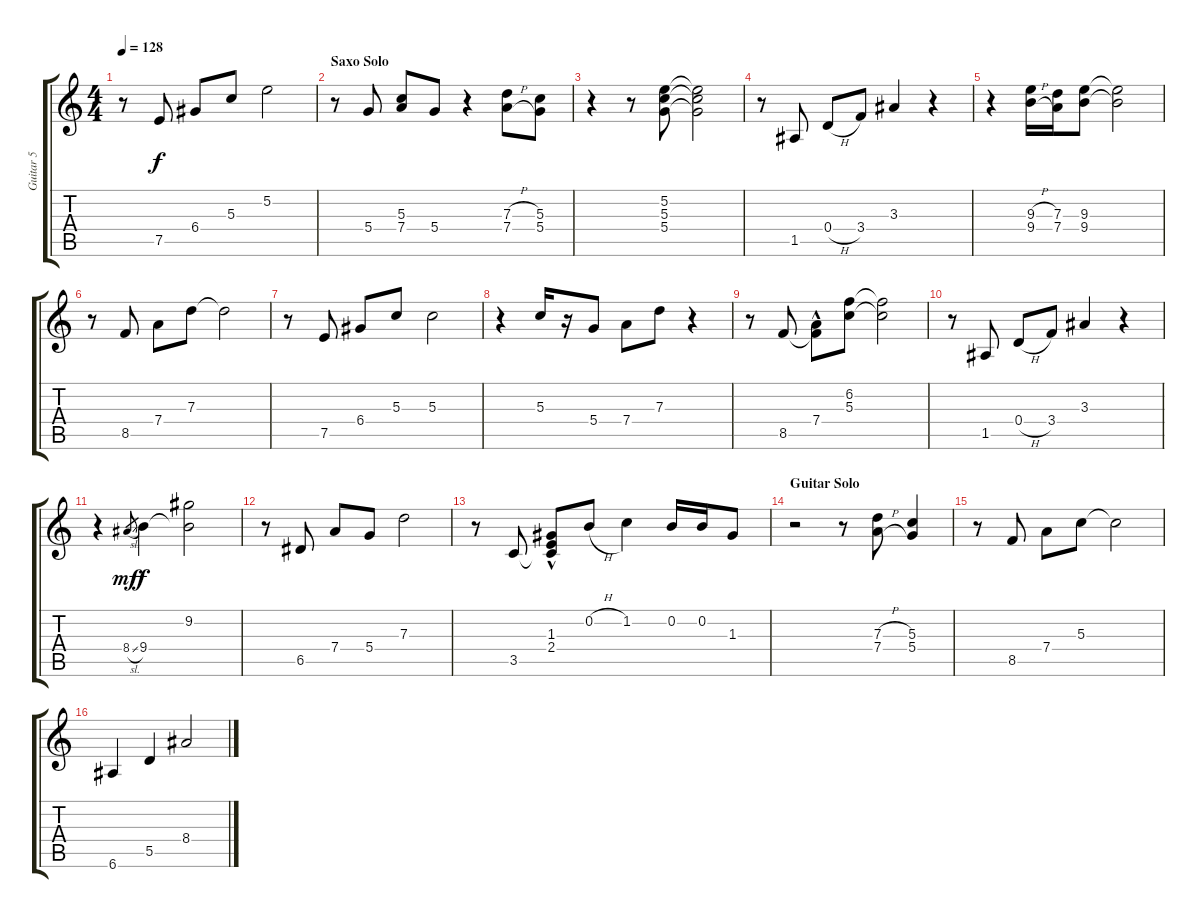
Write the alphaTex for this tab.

\track ("Guitar 5" "Guitar 5") {instrument overdrivenguitar}
\staff {score tabs}
\tuning (E4 B3 G3 D3 A2 E2) {hide}
\ts (4 4)
\tempo 128
\clef g2
\ks c
r.8{dy f} 7.5.8 6.4.8 5.3.8 5.2.2 |
\section ("" "Saxo Solo")
r.8 5.4.8 (5.3 7.4).8 5.4.8 r.4 (7.3{h} 7.4{h}).8 (5.3 5.4).8 |
r.4 r.8 (5.2 5.3 5.4).8 (5.2{t} 5.3{t} 5.4{t}).2 |
r.8 1.5.8 0.4{h}.8 3.4.8 3.3.4 r.4 |
r.4 (9.3{h} 9.4{h}).16 (7.3 7.4).16 (9.3 9.4).8 (9.3{t} 9.4{t}).2 |
r.8 8.5.8 7.4.8 7.3.8 7.3{t}.2 |
r.8 7.5.8 6.4.8 5.3.8 5.3.2 |
r.4 5.3.16 r.16 5.4.8 7.4.8 7.3.8 r.4 |
r.8 8.5.8 (7.4 8.5{hac t}).8 (6.2 5.3).8 (6.2{t} 5.3{t}).2 |
r.8 1.5.8 0.4{h}.8 3.4.8 3.3.4 r.4 |
r.4 8.4{sl}.8{gr dy mf} 9.4.4{dy f} (9.2 9.4{t}).2 |
r.8 6.5.8 7.4.8 5.4.8 7.3.2 |
r.8 3.5.8 (1.3 2.4 3.5{hac t}).8 0.2{h}.8 1.2.4 0.2.16 0.2.16 1.3.8 |
\section ("" "Guitar Solo")
r.2 r.8 (7.3{h} 7.4{h}).8 (5.3 5.4).4 |
r.8 8.5.8 7.4.8 5.3.8 5.3{t}.2 |
6.6.4 5.5.4 8.4{h}.2
